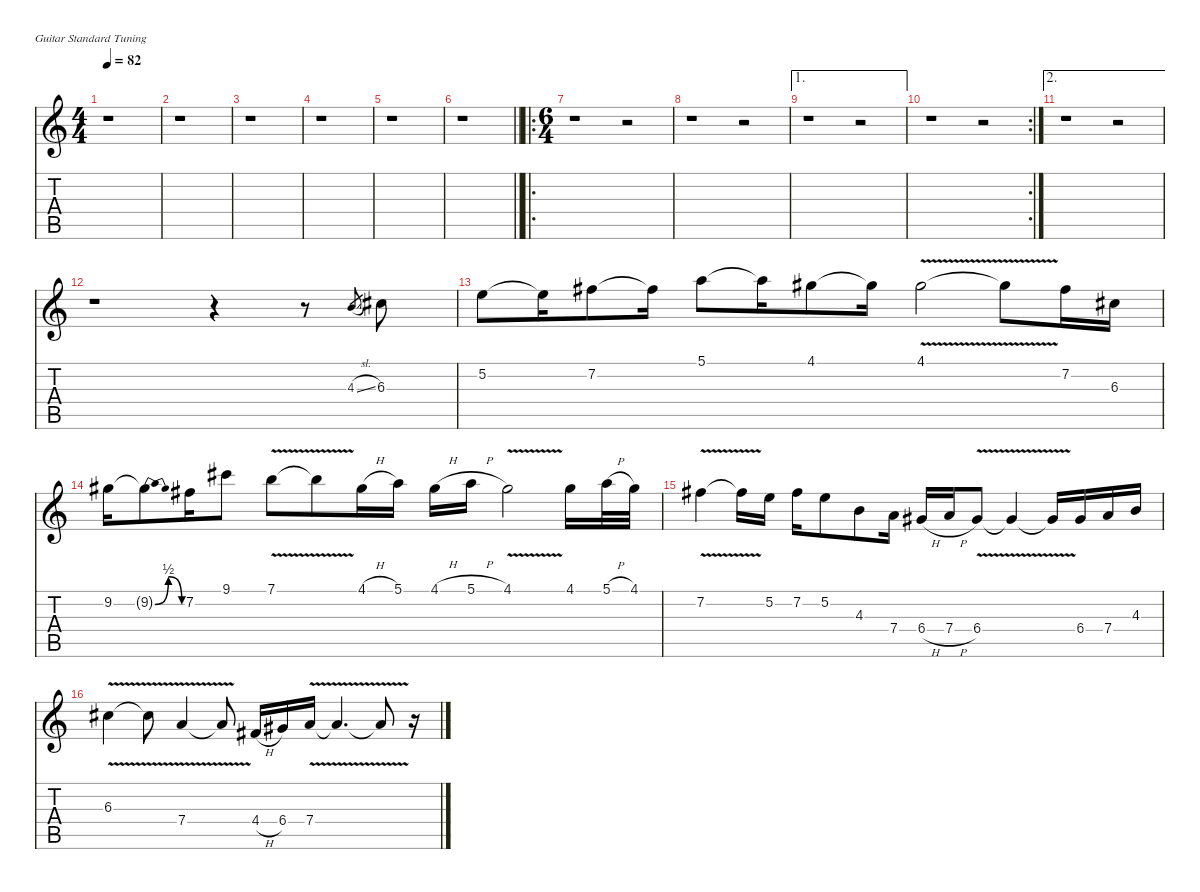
\defaultSystemsLayout 4
\hideDynamics
\bracketExtendMode nobrackets
\singleTrackTrackNamePolicy hidden
\multiTrackTrackNamePolicy hidden
\firstSystemTrackNameMode fullname
\firstSystemTrackNameOrientation horizontal
\otherSystemsTrackNameOrientation horizontal
\track ("Guitar solo" "dist.guit.") {instrument distortionguitar}
\staff {score tabs}
\tuning (E4 B3 G3 D3 A2 E2)
\ts (4 4)
\tempo 82
\clef g2
\ks c
r.1{dy f beam Down} |
r.1{beam Down} |
r.1{beam Down} |
r.1{beam Down} |
r.1{beam Down} |
\barLineRight lightlight
r.1{beam Down} |
\ro
\ts (6 4)
\beaming (8 3 3 3 3)
r.1{beam Down} r.2{beam Down} |
r.1{beam Down} r.2{beam Down} |
\ae 1
r.1{beam Down} r.2{beam Down} |
\rc 2
r.1{beam Down} r.2{beam Down} |
\ae 2
r.1{beam Down} r.2{beam Down} |
r.1{beam Down} r.4{beam Down} r.8{beam Down} 4.3{sl}.8{gr dy mf beam Up} 6.3{acc #}.8{dy f beam Down} |
5.2.8{beam Down} 5.2{t}.16{beam Down} 7.2{acc #}.8{beam Down} 7.2{t acc #}.16{beam Down} 5.1.8{beam Down} 5.1{t}.16{beam Down} 4.1{acc #}.8{beam Down} 4.1{t acc #}.16{beam Down} 4.1{v acc #}.2{beam Down} 4.1{v t acc #}.8{beam Down} 7.2{acc #}.16{beam Down} 6.3{acc #}.16{beam Down} |
9.2{acc #}.16{beam Down} 9.2{be (bendrelease 0 0 9.999999599999999 2 19.999999199999998 2 30 0) t acc #}.8{beam Down} 7.2{acc #}.16{beam Down} 9.1{acc #}.8{beam Down} 7.1{v}.8{beam Down} 7.1{v t}.8{beam Down} 4.1{h acc #}.16{beam Down} 5.1.16{beam Down} 4.1{h acc #}.16{beam Down} 5.1{h}.16{beam Down} 4.1{v acc #}.2{beam Down} 4.1{acc #}.16{beam Down} 5.1{h}.32{beam Down} 4.1{acc #}.32{beam Down} |
7.2{v acc #}.4{beam Down} 7.2{v t acc #}.16{beam Down} 5.2.16{beam Down} 7.2{acc #}.16{beam Down} 5.2.8{beam Down} 4.3.8{beam Down} 7.4.16{beam Down} 6.4{h acc #}.16{beam Up} 7.4{h}.16{beam Up} 6.4{v acc #}.8{beam Up} 6.4{v t acc #}.4{beam Up} 6.4{v t acc #}.16{beam Up} 6.4{acc #}.16{beam Up} 7.4.16{beam Up} 4.3.16{beam Up} |
6.3{v acc #}.4{beam Down} 6.3{v t acc #}.8{beam Down} 7.4{v}.4{beam Up} 7.4{v t}.8{beam Up} 4.4{h acc #}.16{beam Up} 6.4{acc #}.16{beam Up} 7.4{v}.16{beam Up} 7.4{v t}.4{d beam Up} 7.4{v t}.8{beam Up} r.16{beam Up}
